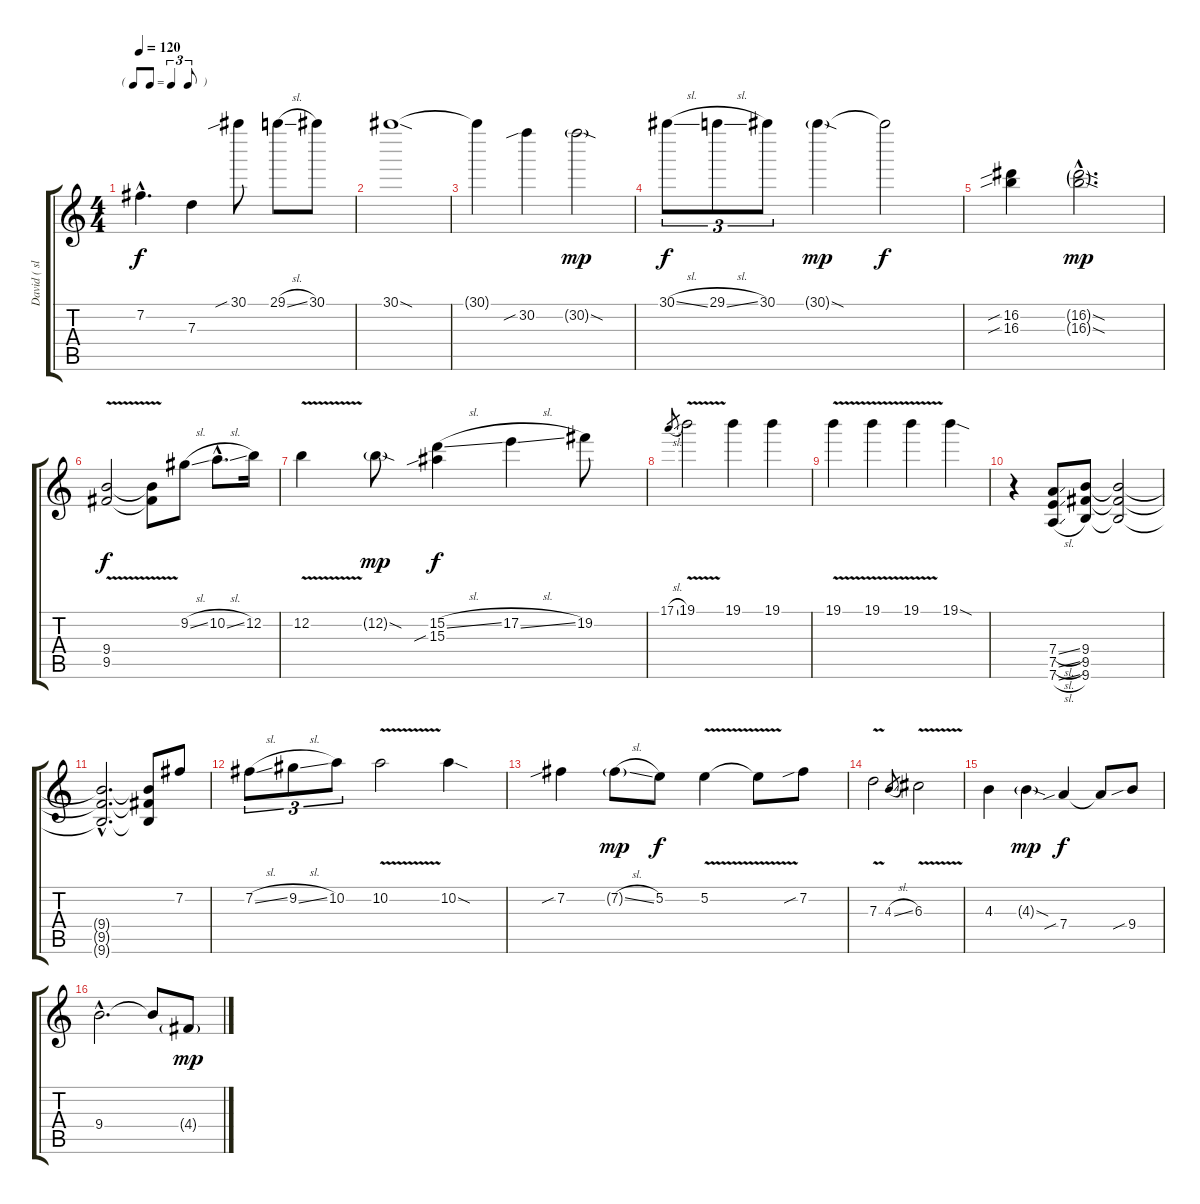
\track ("David ( slide)" "David ( sl") {instrument distortionguitar}
\staff {score tabs}
\tuning (E4 B3 G3 D3 A2 D2) {hide}
\ts (4 4)
\tf triplet8th
\tempo 120
\clef g2
\ks c
7.2{hac t}.4{d dy f} 7.3{t}.4 30.1{sib}.8 29.1{sl}.8 30.1.8 |
30.1{sod}.1 |
30.1{t}.4 30.2{sib}.4 30.2{sod g}.2{dy mp} |
30.1{sl}.8{tu (3 2) dy f} 29.1{sl}.8{tu (3 2)} 30.1.8{tu (3 2)} 30.1{sod g}.4{dy mp} 30.1{t}.2{dy f} |
(16.2{sib} 16.3{sib}).4 (16.2{sod g hac} 16.3{sod g hac}).2{d dy mp} |
(9.4{v} 9.5{v}).2{dy f} (9.4{t} 9.5{t}).8 9.2{sl}.8 10.2{sl hac}.8{d} 12.2.16 |
12.2{v}.4 12.2{sod g}.8{dy mp} (15.2{sl} 15.3{sib}).4{dy f} 17.2{sl}.4 19.2.8 |
17.1{sl}.8{gr} 19.1{v}.2 19.1.4 19.1.4 |
19.1{v}.4 19.1{v}.4 19.1{v}.4 19.1{sod}.4 |
r.4 (7.4{sl} 7.5{sl} 7.6{sl}).8 (9.4 9.5 9.6).8 (9.4{t} 9.5{t} 9.6{t}).2 |
(9.4{hac t} 9.5{hac t} 9.6{hac t}).2{d} (9.4{t} 9.5{t} 9.6{t}).8 7.2.8 |
7.2{sl}.8{tu (3 2)} 9.2{sl}.8{tu (3 2)} 10.2.8{tu (3 2)} 10.2{v}.2 10.2{sod}.4 |
7.2{sib}.4 7.2{sl g}.8{dy mp} 5.2.8{dy f} 5.2{v}.4 5.2{t}.8 7.2{sib}.8 |
7.3{v}.2 4.3{sl}.8{gr} 6.3{v}.2 |
4.3.4 4.3{sod g}.4{dy mp} 7.4{sib}.4{dy f} 7.4{t}.8 9.4{sib}.8 |
9.4{hac}.2{d} 9.4{t}.8 4.4{g}.8{dy mp}
